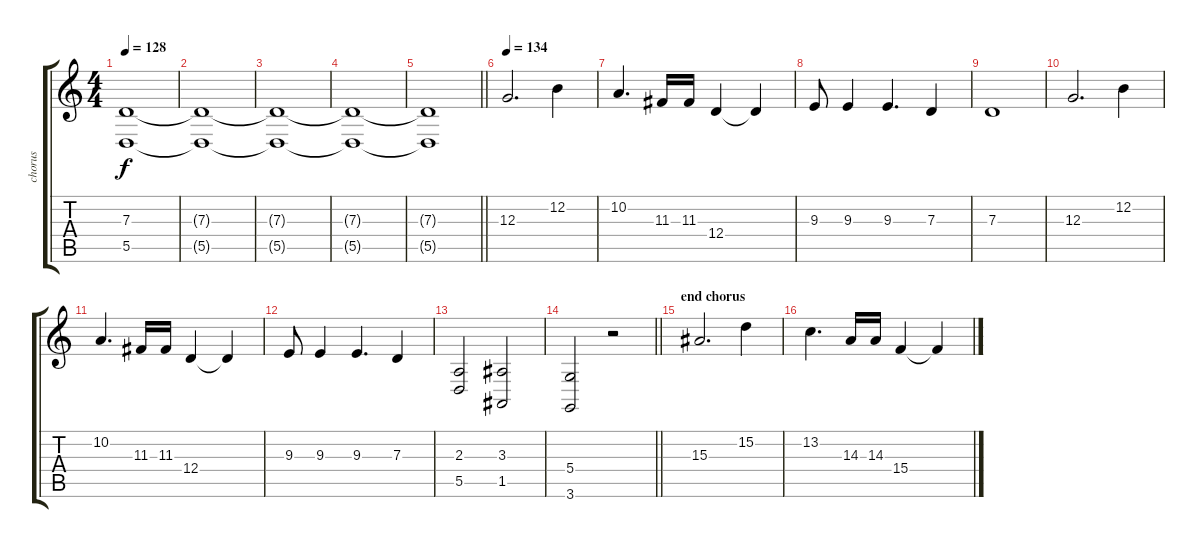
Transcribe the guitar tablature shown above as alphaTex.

\track ("chorus " "chorus ") {instrument choiraahs}
\staff {score tabs}
\tuning (E4 B3 G3 D3 A2 E2) {hide}
\ts (4 4)
\tempo 128
\clef g2
\ks c
(7.3{t} 5.5{t}).1{dy f} |
(7.3{t} 5.5{t}).1 |
(7.3{t} 5.5{t}).1{volume 0} |
(7.3{t} 5.5{t}).1 |
\barLineRight lightlight
(7.3{t} 5.5{t}).1 |
\tempo 134
12.3.2{d volume 10 instrument altosax} 12.2.4 |
10.2.4{d} 11.3.16 11.3.16 12.4.4 12.4{t}.4 |
9.3.8 9.3.4 9.3.4{d} 7.3.4 |
7.3.1 |
12.3.2{d volume 10 instrument altosax} 12.2.4 |
10.2.4{d} 11.3.16 11.3.16 12.4.4 12.4{t}.4 |
9.3.8 9.3.4 9.3.4{d} 7.3.4 |
(2.3 5.5).2 (3.3 1.5).2 |
\barLineRight lightlight
(5.4 3.6).2 r.2 |
\section ("" "end chorus")
15.3.2{d volume 10 instrument altosax} 15.2.4 |
13.2.4{d} 14.3.16 14.3.16 15.4.4 15.4{t}.4
